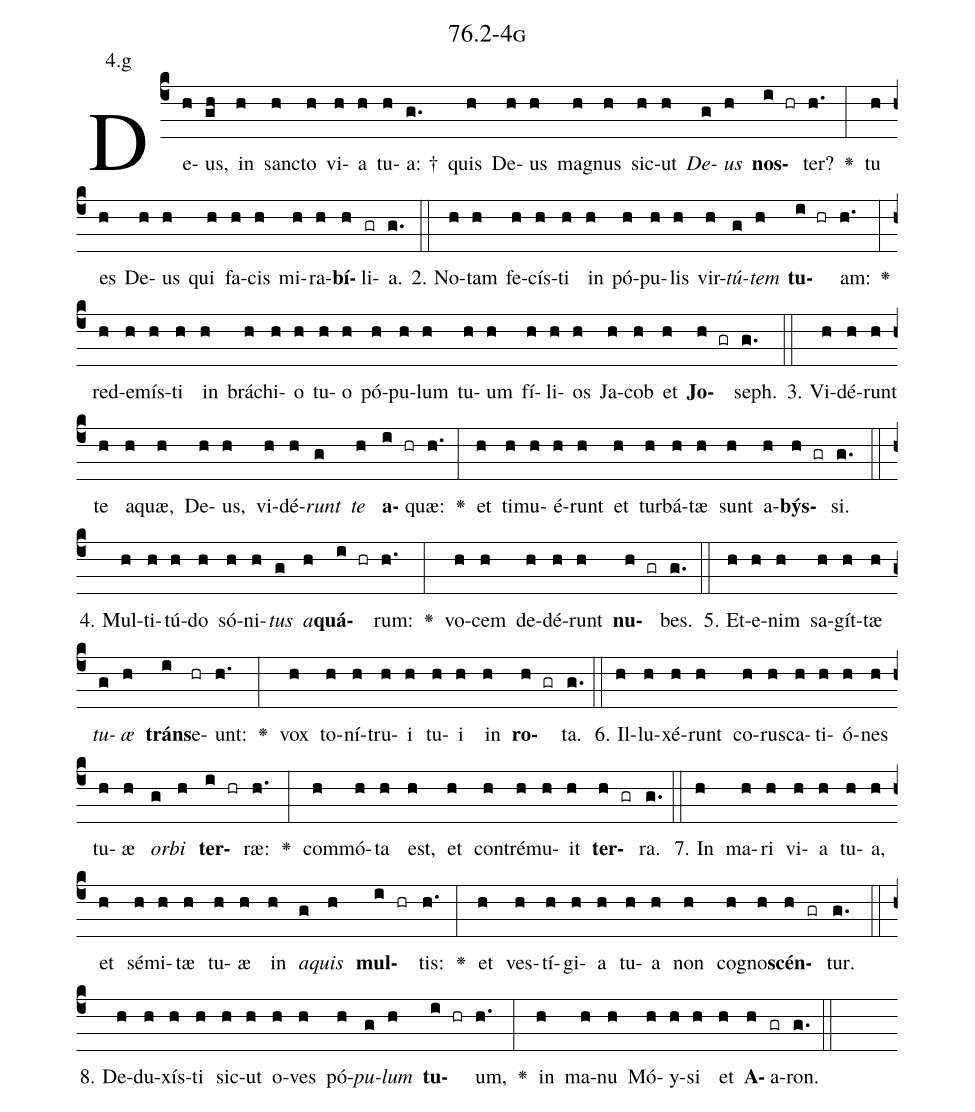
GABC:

name: 76.2-4g;
annotation: 4.g;
%%
(c4)De(h)us,(gh) in(h) sanc(h)to(h) vi(h)a(h) tu(h)a: †(g.) quis(h) De(h)us(h) ma(h)gnus(h) sic(h)ut(h) <i>De</i>(g)<i>us</i>(h) <b>nos</b>(i hr)ter?(h.) <v>\greheightstar</v>(:) tu(h) es(h) De(h)us(h) qui(h) fa(h)cis(h) mi(h)ra(h)<b>bí</b>(h)li(gr)a.(g.) (::)
2. No(h)tam(h) fe(h)cís(h)ti(h) in(h) pó(h)pu(h)lis(h) vir(h)<i>tú</i>(g)<i>tem</i>(h) <b>tu</b>(i hr)am:(h.) <v>\greheightstar</v>(:) red(h)e(h)mís(h)ti(h) in(h) brá(h)chi(h)o(h) tu(h)o(h) pó(h)pu(h)lum(h) tu(h)um(h) fí(h)li(h)os(h) Ja(h)cob(h) et(h) <b>Jo</b>(h gr)seph.(g.) (::)
3. Vi(h)dé(h)runt(h) te(h) a(h)quæ,(h) De(h)us,(h) vi(h)dé(h)<i>runt</i>(g) <i>te</i>(h) <b>a</b>(i hr)quæ:(h.) <v>\greheightstar</v>(:) et(h) ti(h)mu(h)é(h)runt(h) et(h) tur(h)bá(h)tæ(h) sunt(h) a(h)<b>býs</b>(h gr)si.(g.) (::)
4. Mul(h)ti(h)tú(h)do(h) só(h)ni(h)<i>tus</i>(g) <i>a</i>(h)<b>quá</b>(i hr)rum:(h.) <v>\greheightstar</v>(:) vo(h)cem(h) de(h)dé(h)runt(h) <b>nu</b>(h gr)bes.(g.) (::)
5. Et(h)e(h)nim(h) sa(h)gít(h)tæ(h) <i>tu</i>(g)<i>æ</i>(h) <b>tráns</b>(i)e(hr)unt:(h.) <v>\greheightstar</v>(:) vox(h) to(h)ní(h)tru(h)i(h) tu(h)i(h) in(h) <b>ro</b>(h gr)ta.(g.) (::)
6. Il(h)lu(h)xé(h)runt(h) co(h)rus(h)ca(h)ti(h)ó(h)nes(h) tu(h)æ(h) <i>or</i>(g)<i>bi</i>(h) <b>ter</b>(i hr)ræ:(h.) <v>\greheightstar</v>(:) com(h)mó(h)ta(h) est,(h) et(h) con(h)tré(h)mu(h)it(h) <b>ter</b>(h gr)ra.(g.) (::)
7. In(h) ma(h)ri(h) vi(h)a(h) tu(h)a,(h) et(h) sé(h)mi(h)tæ(h) tu(h)æ(h) in(h) <i>a</i>(g)<i>quis</i>(h) <b>mul</b>(i hr)tis:(h.) <v>\greheightstar</v>(:) et(h) ves(h)tí(h)gi(h)a(h) tu(h)a(h) non(h) co(h)gno(h)<b>scén</b>(h gr)tur.(g.) (::)
8. De(h)du(h)xís(h)ti(h) sic(h)ut(h) o(h)ves(h) pó(h)<i>pu</i>(g)<i>lum</i>(h) <b>tu</b>(i hr)um,(h.) <v>\greheightstar</v>(:) in(h) ma(h)nu(h) Mó(h)y(h)si(h) et(h) <b>A</b>(h)a(gr)ron.(g.) (::)
